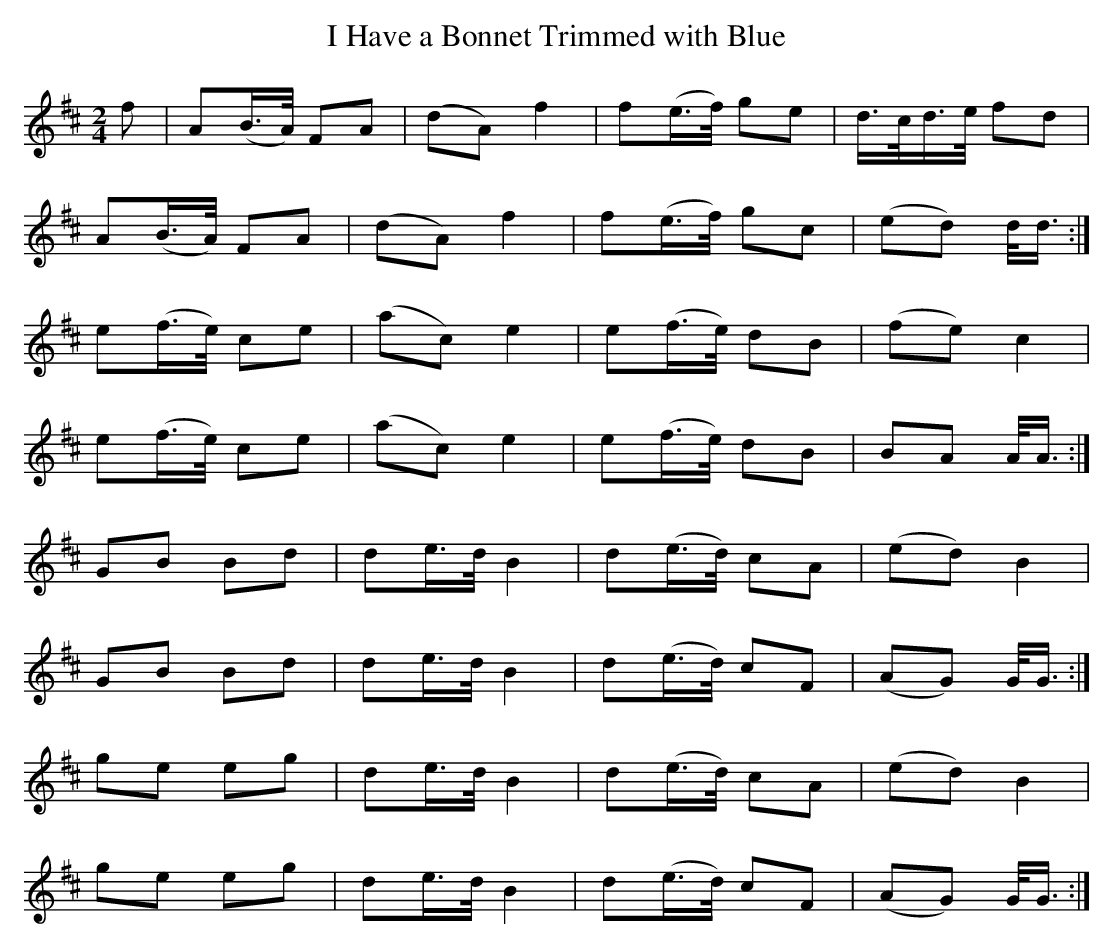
X:1
T:I Have a Bonnet Trimmed with Blue
M:2/4
L:1/16
K:D
f2|A2(B>A) F2A2|(d2A2)f4|f2(e>f) g2e2|d>cd>e f2d2|!
A2(B>A) F2A2|(d2A2) f4|f2(e>f) g2c2|(e2d2) d<d:|!
e2(f>e) c2e2|(a2c2) e4|e2(f>e) d2B2|(f2e2) c4|!
e2(f>e) c2e2|(a2c2) e4|e2(f>e) d2B2|B2A2 A<A:|!
G2B2 B2d2|d2e>d B4|d2(e>d) c2A2|(e2d2) B4|!
G2B2 B2d2|d2e>d B4|d2(e>d) c2F2|(A2G2) G<G:|!
g2e2 e2g2|d2e>d B4|d2(e>d) c2A2|(e2d2) B4|!
g2e2 e2g2|d2e>d B4|d2(e>d) c2F2|(A2G2) G<G:|!
